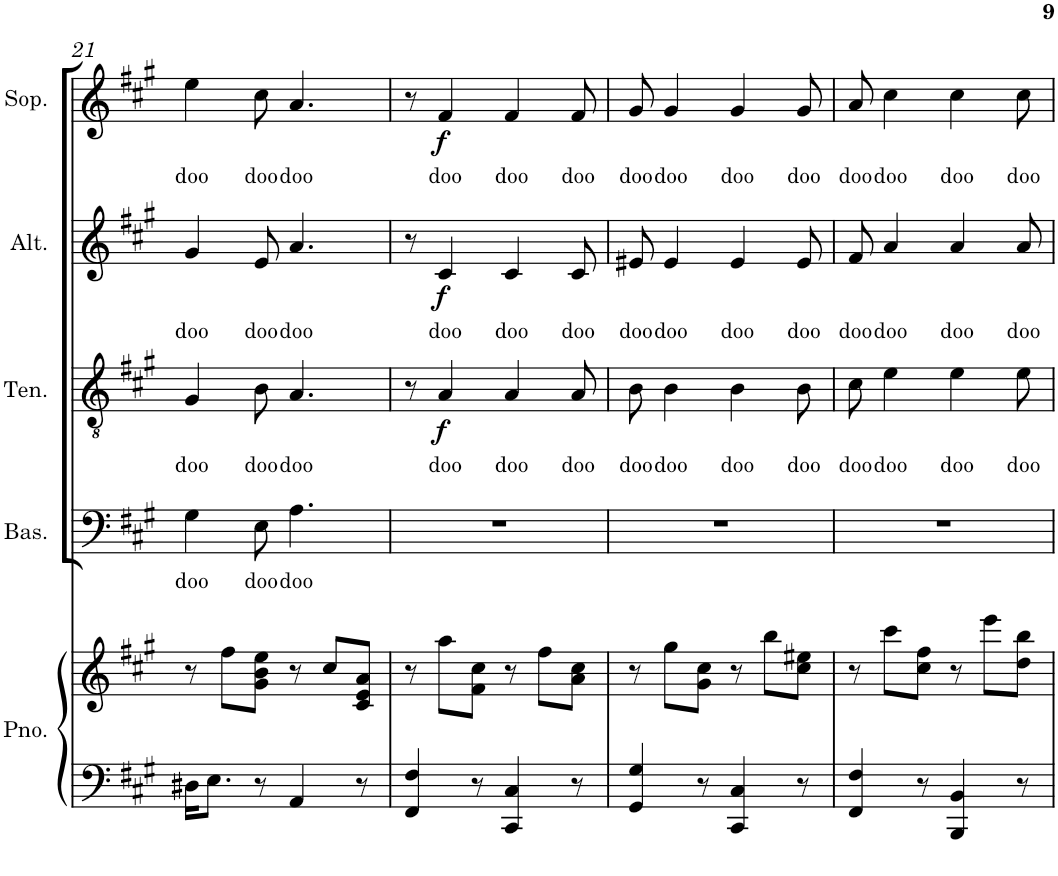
**kern	**kern	**kern	**text	**kern	**text	**dynam	**kern	**text	**dynam	**kern	**text	**dynam
*part5	*part5	*part4	*part4	*part3	*part3	*part3	*part2	*part2	*part2	*part1	*part1	*part1
*staff6	*staff5	*staff4	*staff4	*staff3	*staff3	*staff3	*staff2	*staff2	*staff2	*staff1	*staff1	*staff1
*I"Piano	*	*I"Bass	*	*I"Tenor	*	*	*I"Alto	*	*	*I"Soprano	*	*
*I'Pno.	*	*I'Bas.	*	*I'Ten.	*	*	*I'Alt.	*	*	*I'Sop.	*	*
!!LO:PB:g=z
*clefF4	*clefG2	*clefF4	*	*clefGv2	*	*	*clefG2	*	*	*clefG2	*	*
*k[f#c#g#]	*k[f#c#g#]	*k[f#c#g#]	*	*k[f#c#g#]	*	*	*k[f#c#g#]	*	*	*k[f#c#g#]	*	*
*A:	*A:	*A:	*	*A:	*	*	*A:	*	*	*A:	*	*
*M6/8	*M6/8	*M6/8	*	*M6/8	*	*	*M6/8	*	*	*M6/8	*	*
=21	=21	=21	=21	=21	=21	=21	=21	=21	=21	=21	=21	=21
!	!	!	!LO:LY:b	!	!LO:LY:b	!	!	!LO:LY:b	!	!	!LO:LY:b	!
16D#X\KL	8r	4G#\	doo	4G#/	doo	.	4g#/	doo	.	4ee\	doo	.
8.E\J	.	.	.	.	.	.	.	.	.	.	.	.
.	8ff#\L	.	.	.	.	.	.	.	.	.	.	.
!	!	!	!LO:LY:b	!	!LO:LY:b	!	!	!LO:LY:b	!	!	!LO:LY:b	!
8r	8g#\ 8b\ 8ee\J	8E\	doo	8B\	doo	.	8e/	doo	.	8cc#\	doo	.
!	!	!	!LO:LY:b	!	!LO:LY:b	!	!	!LO:LY:b	!	!	!LO:LY:b	!
4AA/	8r	4.A\	doo	4.A/	doo	.	4.a/	doo	.	4.a/	doo	.
.	8cc#/L	.	.	.	.	.	.	.	.	.	.	.
8r	8c#/ 8e/ 8a/J	.	.	.	.	.	.	.	.	.	.	.
=22	=22	=22	=22	=22	=22	=22	=22	=22	=22	=22	=22	=22
4FF#/ 4F#/	8r	2.r	.	8r	.	.	8r	.	.	8r	.	.
!	!	!	!	!	!LO:LY:b	!LO:DY:b	!	!LO:LY:b	!LO:DY:b	!	!LO:LY:b	!LO:DY:b
.	8aa\L	.	.	4A/	doo	f	4c#/	doo	f	4f#/	doo	f
8r	8f#\ 8cc#\J	.	.	.	.	.	.	.	.	.	.	.
!	!	!	!	!	!LO:LY:b	!	!	!LO:LY:b	!	!	!LO:LY:b	!
4CC#/ 4C#/	8r	.	.	4A/	doo	.	4c#/	doo	.	4f#/	doo	.
.	8ff#\L	.	.	.	.	.	.	.	.	.	.	.
!	!	!	!	!	!LO:LY:b	!	!	!LO:LY:b	!	!	!LO:LY:b	!
8r	8a\ 8cc#\J	.	.	8A/	doo	.	8c#/	doo	.	8f#/	doo	.
=23	=23	=23	=23	=23	=23	=23	=23	=23	=23	=23	=23	=23
!	!	!	!	!	!LO:LY:b	!	!	!LO:LY:b	!	!	!LO:LY:b	!
4GG#/ 4G#/	8r	2.r	.	8B\	doo	.	8e#X/	doo	.	8g#/	doo	.
!	!	!	!	!	!LO:LY:b	!	!	!LO:LY:b	!	!	!LO:LY:b	!
.	8gg#\L	.	.	4B\	doo	.	4e#/	doo	.	4g#/	doo	.
8r	8g#\ 8cc#\J	.	.	.	.	.	.	.	.	.	.	.
!	!	!	!	!	!LO:LY:b	!	!	!LO:LY:b	!	!	!LO:LY:b	!
4CC#/ 4C#/	8r	.	.	4B\	doo	.	4e#/	doo	.	4g#/	doo	.
.	8bb\L	.	.	.	.	.	.	.	.	.	.	.
!	!	!	!	!	!LO:LY:b	!	!	!LO:LY:b	!	!	!LO:LY:b	!
8r	8cc#\ 8ee#X\J	.	.	8B\	doo	.	8e#/	doo	.	8g#/	doo	.
=24	=24	=24	=24	=24	=24	=24	=24	=24	=24	=24	=24	=24
!	!	!	!	!	!LO:LY:b	!	!	!LO:LY:b	!	!	!LO:LY:b	!
4FF#/ 4F#/	8r	2.r	.	8c#\	doo	.	8f#/	doo	.	8a/	doo	.
!	!	!	!	!	!LO:LY:b	!	!	!LO:LY:b	!	!	!LO:LY:b	!
.	8ccc#\L	.	.	4e\	doo	.	4a/	doo	.	4cc#\	doo	.
8r	8cc#\ 8ff#\J	.	.	.	.	.	.	.	.	.	.	.
!	!	!	!	!	!LO:LY:b	!	!	!LO:LY:b	!	!	!LO:LY:b	!
4BBB/ 4BB/	8r	.	.	4e\	doo	.	4a/	doo	.	4cc#\	doo	.
.	8eee\L	.	.	.	.	.	.	.	.	.	.	.
!	!	!	!	!	!LO:LY:b	!	!	!LO:LY:b	!	!	!LO:LY:b	!
8r	8dd\ 8bb\J	.	.	8e\	doo	.	8a/	doo	.	8cc#\	doo	.
=	=	=	=	=	=	=	=	=	=	=	=	=
*-	*-	*-	*-	*-	*-	*-	*-	*-	*-	*-	*-	*-
